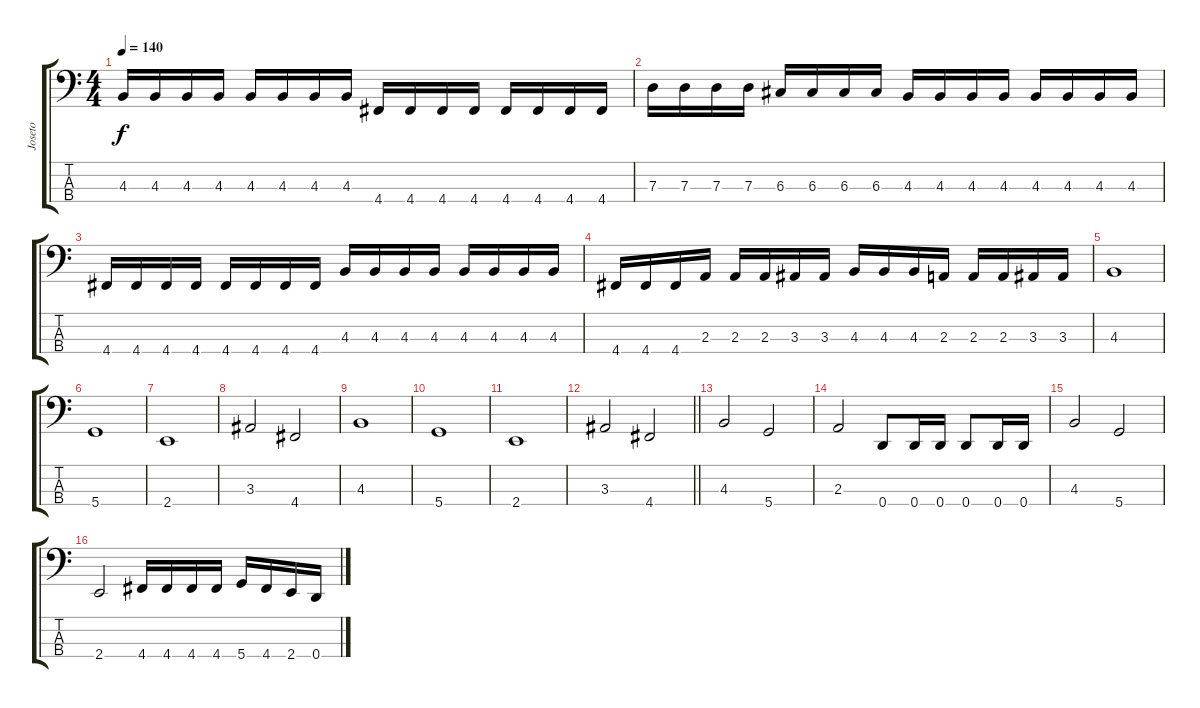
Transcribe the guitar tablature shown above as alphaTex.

\track ("Joseto" "Joseto") {instrument electricbassfinger}
\staff {score tabs}
\tuning (F2 C2 G1 D1) {hide}
\ts (4 4)
\tempo 140
\clef f4
\ks c
4.3.16{dy f} 4.3.16 4.3.16 4.3.16 4.3.16 4.3.16 4.3.16 4.3.16 4.4.16 4.4.16 4.4.16 4.4.16 4.4.16 4.4.16 4.4.16 4.4.16 |
7.3.16 7.3.16 7.3.16 7.3.16 6.3.16 6.3.16 6.3.16 6.3.16 4.3.16 4.3.16 4.3.16 4.3.16 4.3.16 4.3.16 4.3.16 4.3.16 |
4.4.16 4.4.16 4.4.16 4.4.16 4.4.16 4.4.16 4.4.16 4.4.16 4.3.16 4.3.16 4.3.16 4.3.16 4.3.16 4.3.16 4.3.16 4.3.16 |
4.4.16 4.4.16 4.4.16 2.3.16 2.3.16 2.3.16 3.3.16 3.3.16 4.3.16 4.3.16 4.3.16 2.3.16 2.3.16 2.3.16 3.3.16 3.3.16 |
4.3.1 |
5.4.1 |
2.4.1 |
3.3.2 4.4.2 |
4.3.1 |
5.4.1 |
2.4.1 |
\barLineRight lightlight
3.3.2 4.4.2 |
4.3.2 5.4.2 |
2.3.2 0.4.8 0.4.16 0.4.16 0.4.8 0.4.16 0.4.16 |
4.3.2 5.4.2 |
2.4.2 4.4.16 4.4.16 4.4.16 4.4.16 5.4.16 4.4.16 2.4.16 0.4.16
